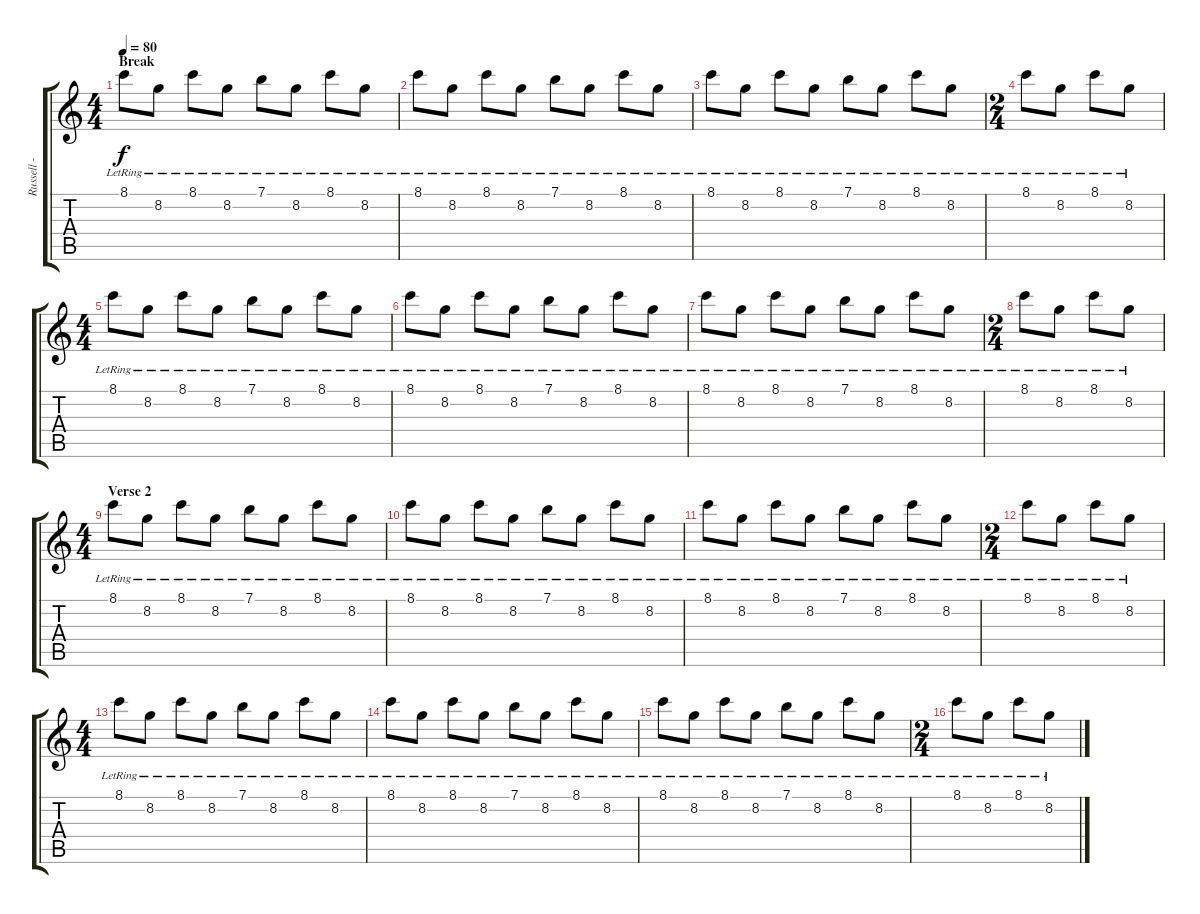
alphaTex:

\track ("Russell - Guitar" "Russell - ") {instrument electricguitarjazz}
\staff {score tabs}
\tuning (E4 B3 G3 D3 A2 E2) {hide}
\ts (4 4)
\section ("" "Break")
\tempo 80
\clef g2
\ks c
8.1{lr}.8{dy f} 8.2{lr}.8 8.1{lr}.8 8.2{lr}.8 7.1{lr}.8 8.2{lr}.8 8.1{lr}.8 8.2{lr}.8 |
8.1{lr}.8 8.2{lr}.8 8.1{lr}.8 8.2{lr}.8 7.1{lr}.8 8.2{lr}.8 8.1{lr}.8 8.2{lr}.8 |
8.1{lr}.8 8.2{lr}.8 8.1{lr}.8 8.2{lr}.8 7.1{lr}.8 8.2{lr}.8 8.1{lr}.8 8.2{lr}.8 |
\ts (2 4)
8.1{lr}.8 8.2{lr}.8 8.1{lr}.8 8.2{lr}.8 |
\ts (4 4)
8.1{lr}.8 8.2{lr}.8 8.1{lr}.8 8.2{lr}.8 7.1{lr}.8 8.2{lr}.8 8.1{lr}.8 8.2{lr}.8 |
8.1{lr}.8 8.2{lr}.8 8.1{lr}.8 8.2{lr}.8 7.1{lr}.8 8.2{lr}.8 8.1{lr}.8 8.2{lr}.8 |
8.1{lr}.8 8.2{lr}.8 8.1{lr}.8 8.2{lr}.8 7.1{lr}.8 8.2{lr}.8 8.1{lr}.8 8.2{lr}.8 |
\ts (2 4)
8.1{lr}.8 8.2{lr}.8 8.1{lr}.8 8.2{lr}.8 |
\ts (4 4)
\section ("" "Verse 2")
8.1{lr}.8 8.2{lr}.8 8.1{lr}.8 8.2{lr}.8 7.1{lr}.8 8.2{lr}.8 8.1{lr}.8 8.2{lr}.8 |
8.1{lr}.8 8.2{lr}.8 8.1{lr}.8 8.2{lr}.8 7.1{lr}.8 8.2{lr}.8 8.1{lr}.8 8.2{lr}.8 |
8.1{lr}.8 8.2{lr}.8 8.1{lr}.8 8.2{lr}.8 7.1{lr}.8 8.2{lr}.8 8.1{lr}.8 8.2{lr}.8 |
\ts (2 4)
8.1{lr}.8 8.2{lr}.8 8.1{lr}.8 8.2{lr}.8 |
\ts (4 4)
8.1{lr}.8 8.2{lr}.8 8.1{lr}.8 8.2{lr}.8 7.1{lr}.8 8.2{lr}.8 8.1{lr}.8 8.2{lr}.8 |
8.1{lr}.8 8.2{lr}.8 8.1{lr}.8 8.2{lr}.8 7.1{lr}.8 8.2{lr}.8 8.1{lr}.8 8.2{lr}.8 |
8.1{lr}.8 8.2{lr}.8 8.1{lr}.8 8.2{lr}.8 7.1{lr}.8 8.2{lr}.8 8.1{lr}.8 8.2{lr}.8 |
\ts (2 4)
8.1{lr}.8 8.2{lr}.8 8.1{lr}.8 8.2{lr}.8
